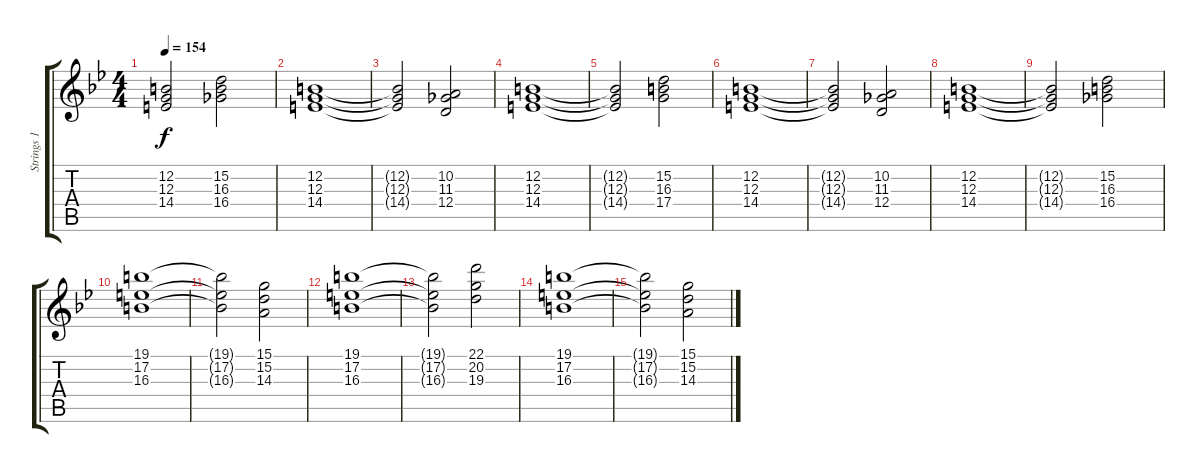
\track ("Strings 1" "Strings 1") {instrument stringensemble1}
\staff {score tabs}
\tuning (E4 B3 G3 D3 A2 E2) {hide}
\ts (4 4)
\tempo 154
\clef g2
\ks gminor
(12.2{t} 12.3{t} 14.4{t}).2{dy f} (15.2 16.3 16.4).2 |
(12.2 12.3 14.4).1 |
(12.2{t} 12.3{t} 14.4{t}).2 (10.2 11.3 12.4).2 |
(12.2 12.3 14.4).1 |
(12.2{t} 12.3{t} 14.4{t}).2 (15.2 16.3 17.4).2 |
(12.2 12.3 14.4).1 |
(12.2{t} 12.3{t} 14.4{t}).2 (10.2 11.3 12.4).2 |
(12.2 12.3 14.4).1 |
(12.2{t} 12.3{t} 14.4{t}).2 (15.2 16.3 16.4).2 |
(19.1 17.2 16.3).1 |
(19.1{t} 17.2{t} 16.3{t}).2 (15.1 15.2 14.3).2 |
(19.1 17.2 16.3).1 |
(19.1{t} 17.2{t} 16.3{t}).2 (22.1 20.2 19.3).2 |
(19.1 17.2 16.3).1 |
(19.1{t} 17.2{t} 16.3{t}).2 (15.1 15.2 14.3).2
